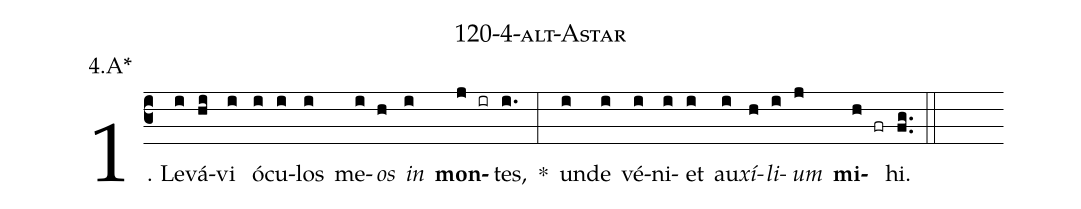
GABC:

name: 120-4-alt-Astar;
annotation: 4.A*;
%%
(c3)1. Le(i)vá(hi)vi(i) ó(i)cu(i)los(i) me(i)<i>os</i>(h) <i>in</i>(i) <b>mon</b>(j ir)tes,(i.) *(:) un(i)de(i) vé(i)ni(i)et(i) au(i)<i>xí</i>(h)<i>li</i>(i)<i>um</i>(j) <b>mi</b>(h fr)hi.(fg..) (::)
